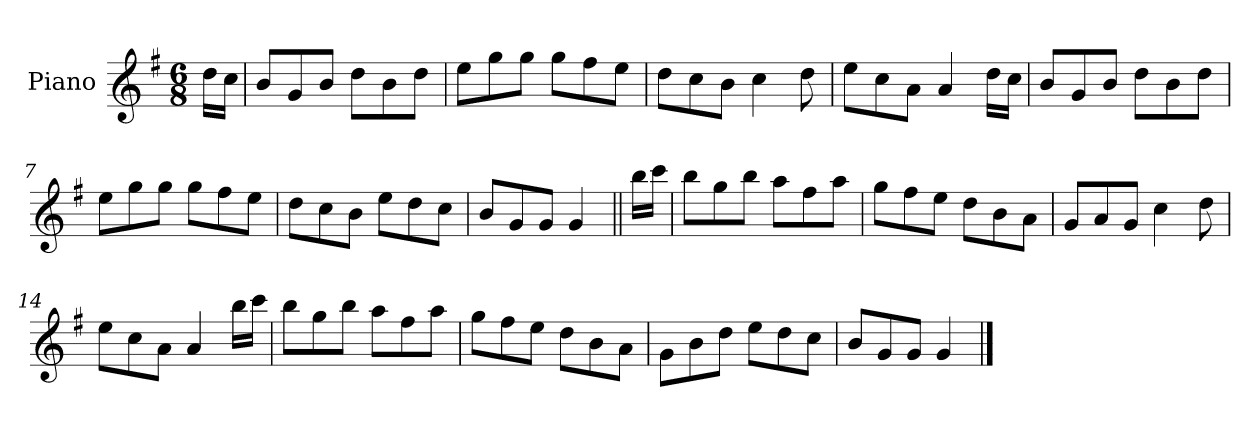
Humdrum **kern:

**kern
*part1
*staff1
*I"Piano
*I'Pno
*clefG2
*k[f#]
*G:
*M6/8
=1
16dd\LL
16cc\JJ
=2
8b/L
8g/
8b/J
8dd\L
8b\
8dd\J
=3
8ee\L
8gg\
8gg\J
8gg\L
8ff#\
8ee\J
=4
8dd\L
8cc\
8b\J
4cc\
8dd\
=5
8ee\L
8cc\
8a\J
4a/
16dd\LL
16cc\JJ
!!LO:LB:g=z
=6
8b/L
8g/
8b/J
8dd\L
8b\
8dd\J
=7
8ee\L
8gg\
8gg\J
8gg\L
8ff#\
8ee\J
=8
8dd\L
8cc\
8b\J
8ee\L
8dd\
8cc\J
=9
8b/L
8g/
8g/J
4g/
=10||
16bb\LL
16ccc\JJ
=11
8bb\L
8gg\
8bb\J
8aa\L
8ff#\
8aa\J
!!LO:LB:g=z
=12
8gg\L
8ff#\
8ee\J
8dd\L
8b\
8a\J
=13
8g/L
8a/
8g/J
4cc\
8dd\
=14
8ee\L
8cc\
8a\J
4a/
16bb\LL
16ccc\JJ
=15
8bb\L
8gg\
8bb\J
8aa\L
8ff#\
8aa\J
=16
8gg\L
8ff#\
8ee\J
8dd\L
8b\
8a\J
!!LO:LB:g=z
=17
8g\L
8b\
8dd\J
8ee\L
8dd\
8cc\J
=18
8b/L
8g/
8g/J
4g/
==
*-
